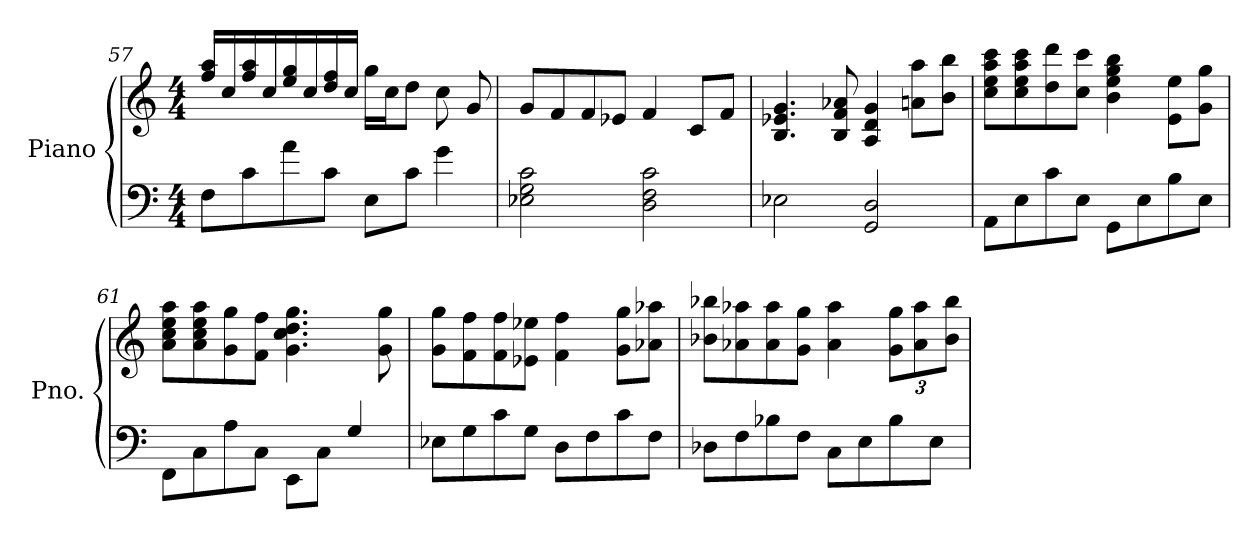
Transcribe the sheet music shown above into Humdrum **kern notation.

**kern	**kern
*part1	*part1
*staff2	*staff1
*I"Piano	*
*I'Pno.	*
*clefF4	*clefG2
*k[]	*k[]
*M4/4	*M4/4
=57	=57
8F\L	16ff/ 16aa/LL
.	16cc/
8c\	16ff/ 16aa/
.	16cc/
8a\	16ee/ 16gg/
.	16cc/
8c\J	16dd/ 16ff/
.	16cc/JJ
8E\L	16gg\LL
.	16cc\J
8c\J	8dd\J
4g\	8cc\
.	8g/
=58	=58
2E-X\ 2G\ 2c\	8g/L
.	8f/
.	8f/
.	8e-X/J
2D\ 2F\ 2c\	4f/
.	8c/L
.	8f/J
=59	=59
2E-X\	4.B/ 4.e-X/ 4.g/
.	8B/ 8f/ 8a-X/
2GG/ 2D/	4A/ 4d/ 4g/
.	8an\ 8aa\L
.	8b\ 8bb\J
!!LO:LB:g=z
=60	=60
8AA\L	8cc\ 8ee\ 8aa\ 8ccc\L
8E\	8cc\ 8ee\ 8aa\ 8ccc\
8c\	8dd\ 8ddd\
8E\J	8cc\ 8ccc\J
8GG\L	4b\ 4ee\ 4gg\ 4bb\
8E\	.
8B\	8e\ 8ee\L
8E\J	8g\ 8gg\J
=61	=61
8FF\L	8a\ 8cc\ 8ee\ 8aa\L
8C\	8a\ 8cc\ 8ee\ 8aa\
8A\	8g\ 8gg\
8C\J	8f\ 8ff\J
8EE\L	4.g\ 4.cc\ 4.dd\ 4.gg\
8C\J	.
4G/	.
.	8g\ 8gg\
=62	=62
8E-X\L	8g\ 8gg\L
8G\	8f\ 8ff\
8c\	8f\ 8ff\
8G\J	8e-X\ 8ee-X\J
8D\L	4f\ 4ff\
8F\	.
8c\	8g\ 8gg\L
8F\J	8a-X\ 8aa-X\J
=63	=63
8D-X\L	8b-X\ 8bb-X\L
8F\	8a-X\ 8aa-X\
8B-X\	8a-\ 8aa-\
8F\J	8g\ 8gg\J
8C\L	4a-\ 4aa-\
8E\	.
*	*Xbrackettup
8B-\	12g\ 12gg\L
.	12a-\ 12aa-\
8E\J	.
.	12b-\ 12bb-\J
=	=
*-	*-
